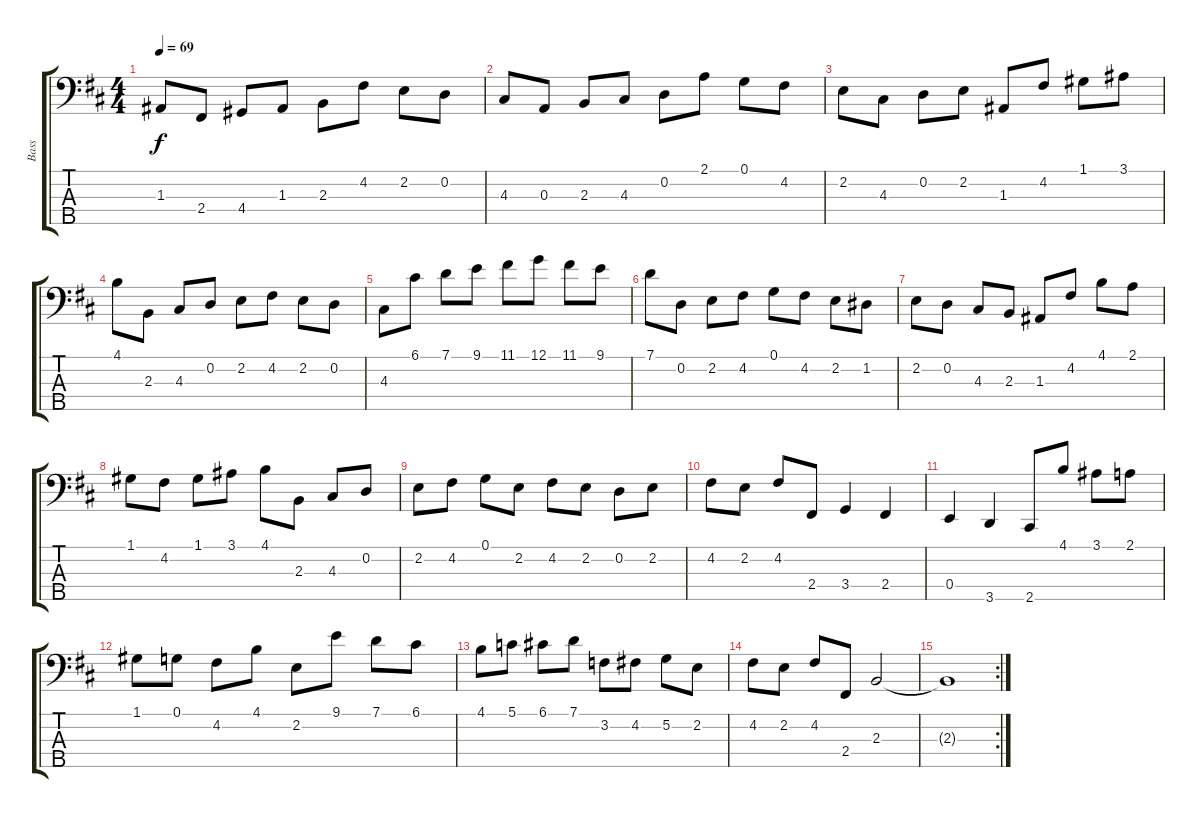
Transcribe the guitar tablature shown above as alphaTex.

\track ("Bass" "Bass") {instrument electricbassfinger bank 44}
\staff {score tabs}
\tuning (G2 D2 A1 E1 B0) {hide}
\ts (4 4)
\tempo 69
\clef f4
\ks bminor
1.3.8{dy f} 2.4.8 4.4.8 1.3.8 2.3.8 4.2.8 2.2.8 0.2.8 |
4.3.8 0.3.8 2.3.8 4.3.8 0.2.8 2.1.8 0.1.8 4.2.8 |
2.2.8 4.3.8 0.2.8 2.2.8 1.3.8 4.2.8 1.1.8 3.1.8 |
4.1.8 2.3.8 4.3.8 0.2.8 2.2.8 4.2.8 2.2.8 0.2.8 |
4.3.8 6.1.8 7.1.8 9.1.8 11.1.8 12.1.8 11.1.8 9.1.8 |
7.1.8 0.2.8 2.2.8 4.2.8 0.1.8 4.2.8 2.2.8 1.2.8 |
2.2.8 0.2.8 4.3.8 2.3.8 1.3.8 4.2.8 4.1.8 2.1.8 |
1.1.8 4.2.8 1.1.8 3.1.8 4.1.8 2.3.8 4.3.8 0.2.8 |
2.2.8 4.2.8 0.1.8 2.2.8 4.2.8 2.2.8 0.2.8 2.2.8 |
4.2.8 2.2.8 4.2.8 2.4.8 3.4.4 2.4.4 |
0.4.4 3.5.4 2.5.8 4.1.8 3.1.8 2.1.8 |
1.1.8 0.1.8 4.2.8 4.1.8 2.2.8 9.1.8 7.1.8 6.1.8 |
4.1.8 5.1.8 6.1.8 7.1.8 3.2.8 4.2.8 5.2.8 2.2.8 |
4.2.8 2.2.8 4.2.8 2.4.8 2.3.2 |
\rc 2
2.3{t}.1
